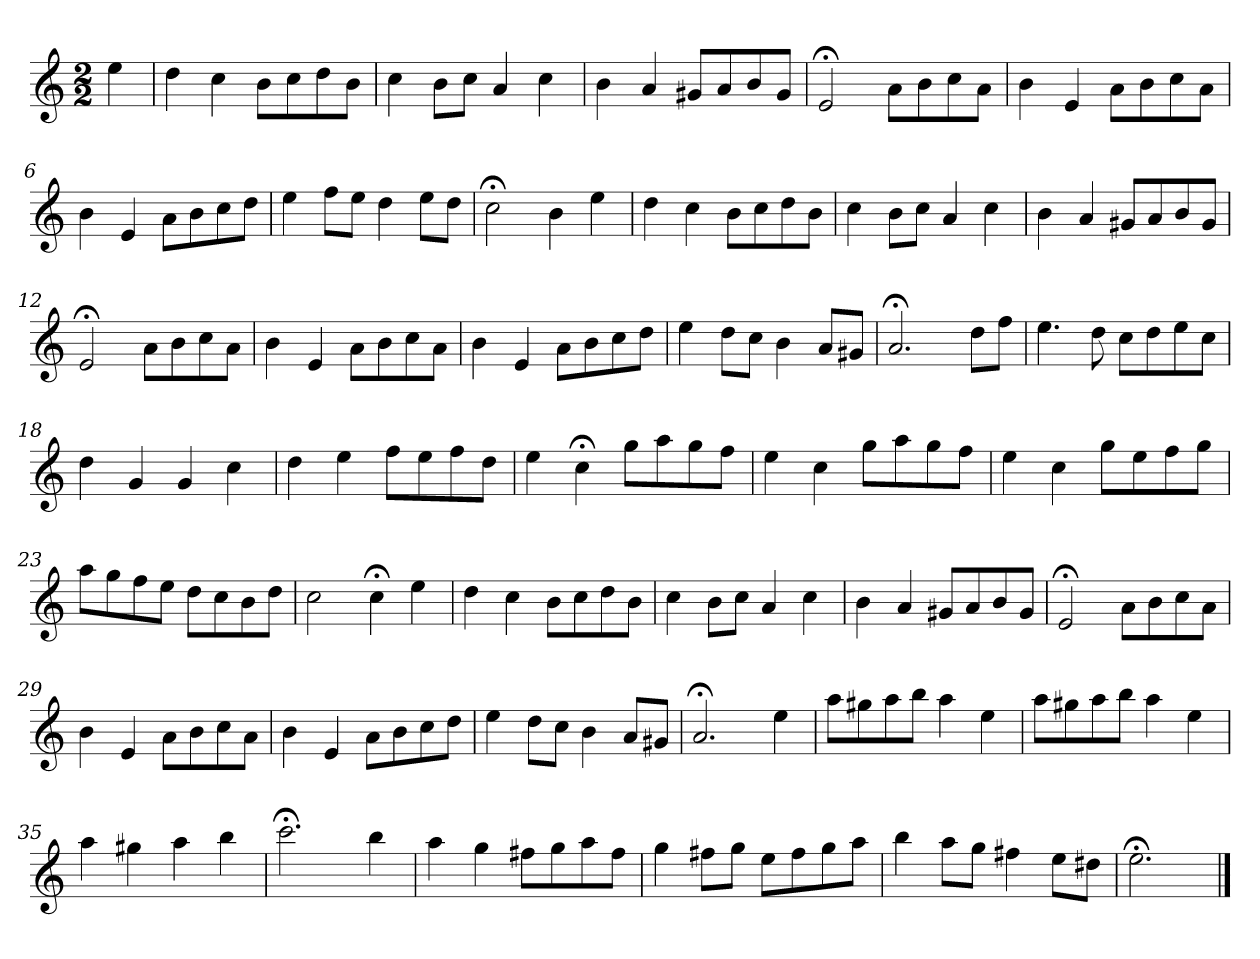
**kern
*part1
*staff1
*k[]
*a:
*M2/2
*MM120
=
4ee
=1
4dd
4cc
8bL
8cc
8dd
8bJ
=2
4cc
8bL
8ccJ
4a
4cc
=3
4b
4a
8g#XL
8a
8b
8g#J
=4
2e;<
8aL
8b
8cc
8aJ
=5
4b
4e
8aL
8b
8cc
8aJ
=6
4b
4e
8aL
8b
8cc
8ddJ
=7
4ee
8ffL
8eeJ
4dd
8eeL
8ddJ
=8
2cc;<
4b
4ee
=9
4dd
4cc
8bL
8cc
8dd
8bJ
=10
4cc
8bL
8ccJ
4a
4cc
=11
4b
4a
8g#XL
8a
8b
8g#J
=12
2e;<
8aL
8b
8cc
8aJ
=13
4b
4e
8aL
8b
8cc
8aJ
=14
4b
4e
8aL
8b
8cc
8ddJ
=15
4ee
8ddL
8ccJ
4b
8aL
8g#XJ
=16
2.a;<
8ddL
8ffJ
=17
4.ee
8dd
8ccL
8dd
8ee
8ccJ
=18
4dd
4g
4g
4cc
=19
4dd
4ee
8ffL
8ee
8ff
8ddJ
=20
4ee
4cc;<
8ggL
8aa
8gg
8ffJ
=21
4ee
4cc
8ggL
8aa
8gg
8ffJ
=22
4ee
4cc
8ggL
8ee
8ff
8ggJ
=23
8aaL
8gg
8ff
8eeJ
8ddL
8cc
8b
8ddJ
=24
2cc
4cc;<
4ee
=25
4dd
4cc
8bL
8cc
8dd
8bJ
=26
4cc
8bL
8ccJ
4a
4cc
=27
4b
4a
8g#XL
8a
8b
8g#J
=28
2e;<
8aL
8b
8cc
8aJ
=29
4b
4e
8aL
8b
8cc
8aJ
=30
4b
4e
8aL
8b
8cc
8ddJ
=31
4ee
8ddL
8ccJ
4b
8aL
8g#XJ
=32
2.a;<
4ee
=33
8aaL
8gg#X
8aa
8bbJ
4aa
4ee
=34
8aaL
8gg#X
8aa
8bbJ
4aa
4ee
=35
4aa
4gg#X
4aa
4bb
=36
2.ccc;<
4bb
=37
4aa
4gg
8ff#XL
8gg
8aa
8ff#J
=38
4gg
8ff#XL
8ggJ
8eeL
8ff#
8gg
8aaJ
=39
4bb
8aaL
8ggJ
4ff#X
8eeL
8dd#XJ
=40
2.ee;<
==
*-
